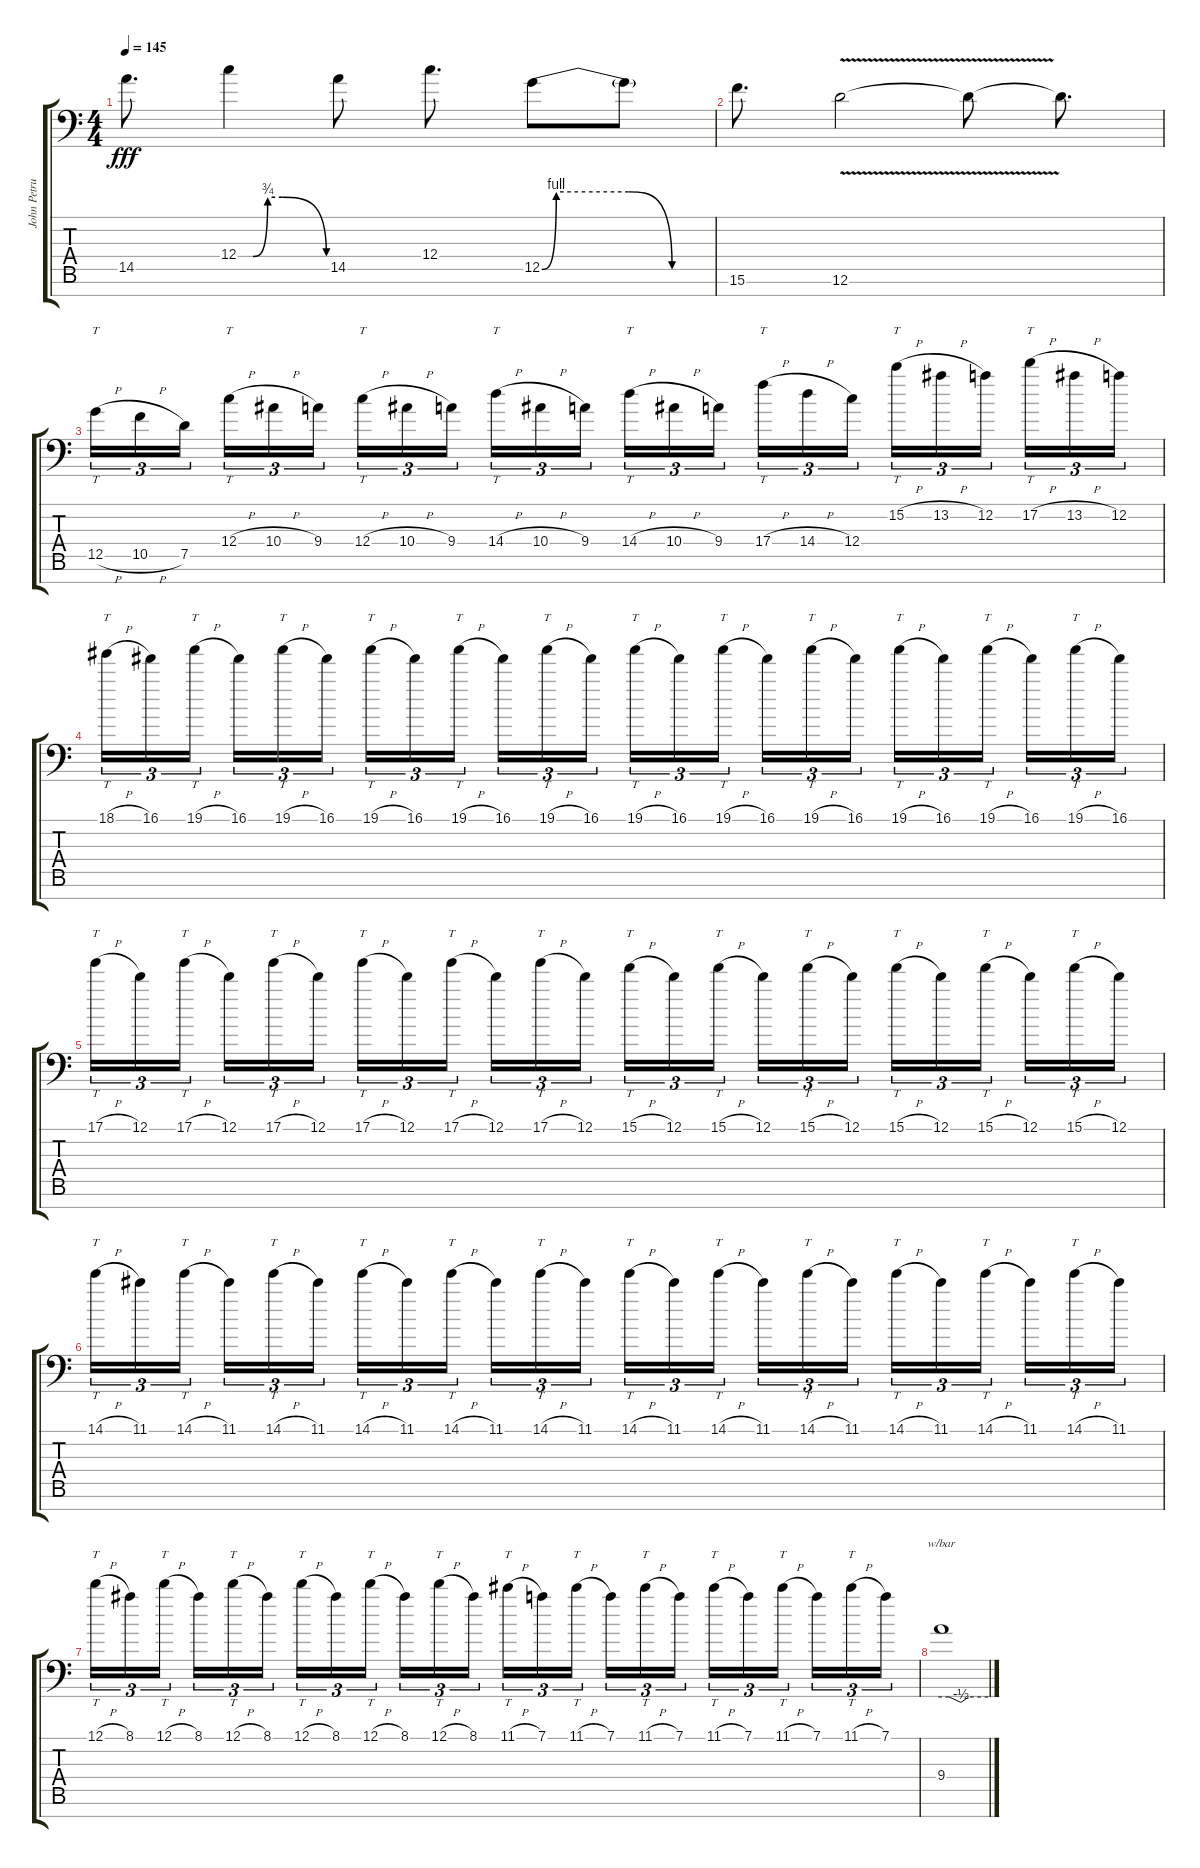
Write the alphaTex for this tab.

\track ("John Petrucci" "John Petru") {instrument distortionguitar}
\staff {score tabs}
\tuning (D4 A3 F3 C3 G2 D2 A1) {hide}
\ts (4 4)
\tempo 145
\clef f4
\ks c
14.5.8{d dy fff} 12.4{be (custom 0 0 10 0 20 3 30 3 60 0)}.4 14.5.8 12.4.8{d} 12.5{be (custom 0 0 5 4 15 4 30 4 45 0 60 0)}.8 12.5{t}.8 |
15.6.8{d} 12.6{v}.2 12.6{t}.8 12.6{t}.8{d} |
12.5{h}.16{tt tu (3 2)} 10.5{h}.16{tu (3 2)} 7.5.16{tu (3 2) beam splitsecondary} 12.4{h}.16{tt tu (3 2)} 10.4{h}.16{tu (3 2)} 9.4.16{tu (3 2)} 12.4{h}.16{tt tu (3 2)} 10.4{h}.16{tu (3 2)} 9.4.16{tu (3 2) beam splitsecondary} 14.4{h}.16{tt tu (3 2)} 10.4{h}.16{tu (3 2)} 9.4.16{tu (3 2)} 14.4{h}.16{tt tu (3 2)} 10.4{h}.16{tu (3 2)} 9.4.16{tu (3 2) beam splitsecondary} 17.4{h}.16{tt tu (3 2)} 14.4{h}.16{tu (3 2)} 12.4.16{tu (3 2)} 15.2{h}.16{tt tu (3 2)} 13.2{h}.16{tu (3 2)} 12.2.16{tu (3 2) beam splitsecondary} 17.2{h}.16{tt tu (3 2)} 13.2{h}.16{tu (3 2)} 12.2.16{tu (3 2)} |
18.1{h}.16{tt tu (3 2)} 16.1.16{tu (3 2)} 19.1{h}.16{tt tu (3 2) beam splitsecondary} 16.1.16{tu (3 2)} 19.1{h}.16{tt tu (3 2)} 16.1.16{tu (3 2)} 19.1{h}.16{tt tu (3 2)} 16.1.16{tu (3 2)} 19.1{h}.16{tt tu (3 2) beam splitsecondary} 16.1.16{tu (3 2)} 19.1{h}.16{tt tu (3 2)} 16.1.16{tu (3 2)} 19.1{h}.16{tt tu (3 2)} 16.1.16{tu (3 2)} 19.1{h}.16{tt tu (3 2) beam splitsecondary} 16.1.16{tu (3 2)} 19.1{h}.16{tt tu (3 2)} 16.1.16{tu (3 2)} 19.1{h}.16{tt tu (3 2)} 16.1.16{tu (3 2)} 19.1{h}.16{tt tu (3 2) beam splitsecondary} 16.1.16{tu (3 2)} 19.1{h}.16{tt tu (3 2)} 16.1.16{tu (3 2)} |
17.1{h}.16{tt tu (3 2)} 12.1.16{tu (3 2)} 17.1{h}.16{tt tu (3 2) beam splitsecondary} 12.1.16{tu (3 2)} 17.1{h}.16{tt tu (3 2)} 12.1.16{tu (3 2)} 17.1{h}.16{tt tu (3 2)} 12.1.16{tu (3 2)} 17.1{h}.16{tt tu (3 2) beam splitsecondary} 12.1.16{tu (3 2)} 17.1{h}.16{tt tu (3 2)} 12.1.16{tu (3 2)} 15.1{h}.16{tt tu (3 2)} 12.1.16{tu (3 2)} 15.1{h}.16{tt tu (3 2) beam splitsecondary} 12.1.16{tu (3 2)} 15.1{h}.16{tt tu (3 2)} 12.1.16{tu (3 2)} 15.1{h}.16{tt tu (3 2)} 12.1.16{tu (3 2)} 15.1{h}.16{tt tu (3 2) beam splitsecondary} 12.1.16{tu (3 2)} 15.1{h}.16{tt tu (3 2)} 12.1.16{tu (3 2)} |
14.1{h}.16{tt tu (3 2)} 11.1.16{tu (3 2)} 14.1{h}.16{tt tu (3 2) beam splitsecondary} 11.1.16{tu (3 2)} 14.1{h}.16{tt tu (3 2)} 11.1.16{tu (3 2)} 14.1{h}.16{tt tu (3 2)} 11.1.16{tu (3 2)} 14.1{h}.16{tt tu (3 2) beam splitsecondary} 11.1.16{tu (3 2)} 14.1{h}.16{tt tu (3 2)} 11.1.16{tu (3 2)} 14.1{h}.16{tt tu (3 2)} 11.1.16{tu (3 2)} 14.1{h}.16{tt tu (3 2) beam splitsecondary} 11.1.16{tu (3 2)} 14.1{h}.16{tt tu (3 2)} 11.1.16{tu (3 2)} 14.1{h}.16{tt tu (3 2)} 11.1.16{tu (3 2)} 14.1{h}.16{tt tu (3 2) beam splitsecondary} 11.1.16{tu (3 2)} 14.1{h}.16{tt tu (3 2)} 11.1.16{tu (3 2)} |
12.1{h}.16{tt tu (3 2)} 8.1.16{tu (3 2)} 12.1{h}.16{tt tu (3 2) beam splitsecondary} 8.1.16{tu (3 2)} 12.1{h}.16{tt tu (3 2)} 8.1.16{tu (3 2)} 12.1{h}.16{tt tu (3 2)} 8.1.16{tu (3 2)} 12.1{h}.16{tt tu (3 2) beam splitsecondary} 8.1.16{tu (3 2)} 12.1{h}.16{tt tu (3 2)} 8.1.16{tu (3 2)} 11.1{h}.16{tt tu (3 2)} 7.1.16{tu (3 2)} 11.1{h}.16{tt tu (3 2) beam splitsecondary} 7.1.16{tu (3 2)} 11.1{h}.16{tt tu (3 2)} 7.1.16{tu (3 2)} 11.1{h}.16{tt tu (3 2)} 7.1.16{tu (3 2)} 11.1{h}.16{tt tu (3 2) beam splitsecondary} 7.1.16{tu (3 2)} 11.1{h}.16{tt tu (3 2)} 7.1.16{tu (3 2)} |
9.4.1{tbe (custom default 0 0 10 0 25 -2 35 0 60 0)}
